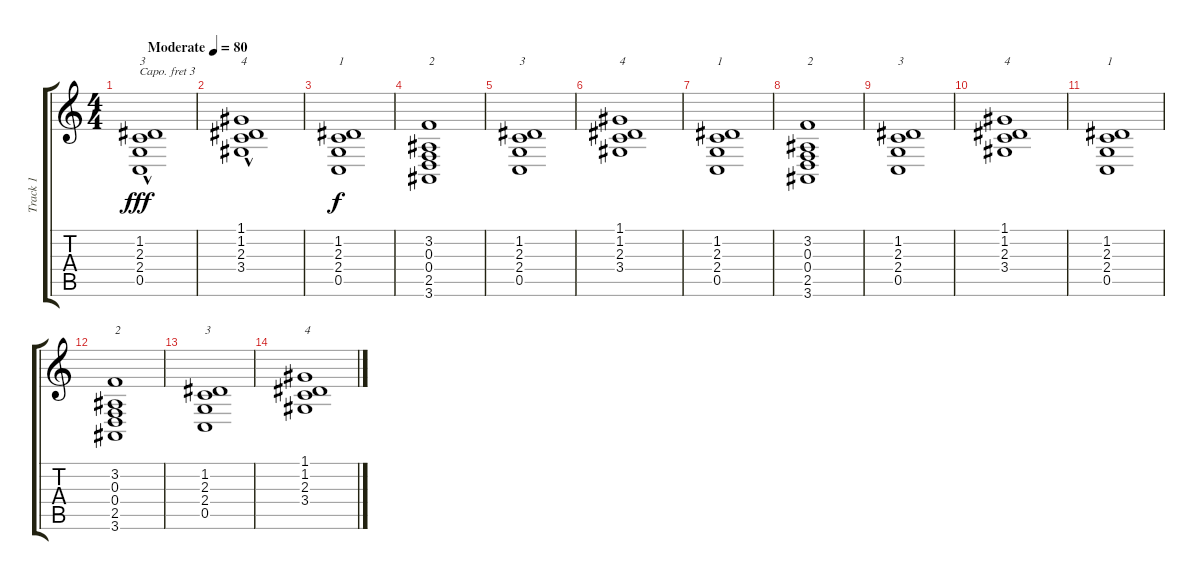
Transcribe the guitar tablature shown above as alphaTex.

\track ("Track 1" "Track 1") {instrument voiceoohs}
\staff {score tabs}
\capo 3
\tuning (E4 B3 G3 D3 A2 E2) {hide}
\ts (4 4)
\tempo (80 "Moderate")
\clef g2
\ks c
(1.2{hac} 2.3{hac} 2.4{hac} 0.5{hac}).1{txt "3" dy fff instrument voiceoohs} |
(1.1{hac} 1.2{hac} 2.3{hac} 3.4{hac}).1{txt "4"} |
(1.2 2.3 2.4 0.5).1{txt "1" dy f} |
(3.2 0.3 0.4 2.5 3.6).1{txt "2"} |
(1.2 2.3 2.4 0.5).1{txt "3"} |
(1.1 1.2 2.3 3.4).1{txt "4"} |
(1.2 2.3 2.4 0.5).1{txt "1"} |
(3.2 0.3 0.4 2.5 3.6).1{txt "2"} |
(1.2 2.3 2.4 0.5).1{txt "3"} |
(1.1 1.2 2.3 3.4).1{txt "4"} |
(1.2 2.3 2.4 0.5).1{txt "1"} |
(3.2 0.3 0.4 2.5 3.6).1{txt "2"} |
(1.2 2.3 2.4 0.5).1{txt "3"} |
(1.1 1.2 2.3 3.4).1{txt "4"}
